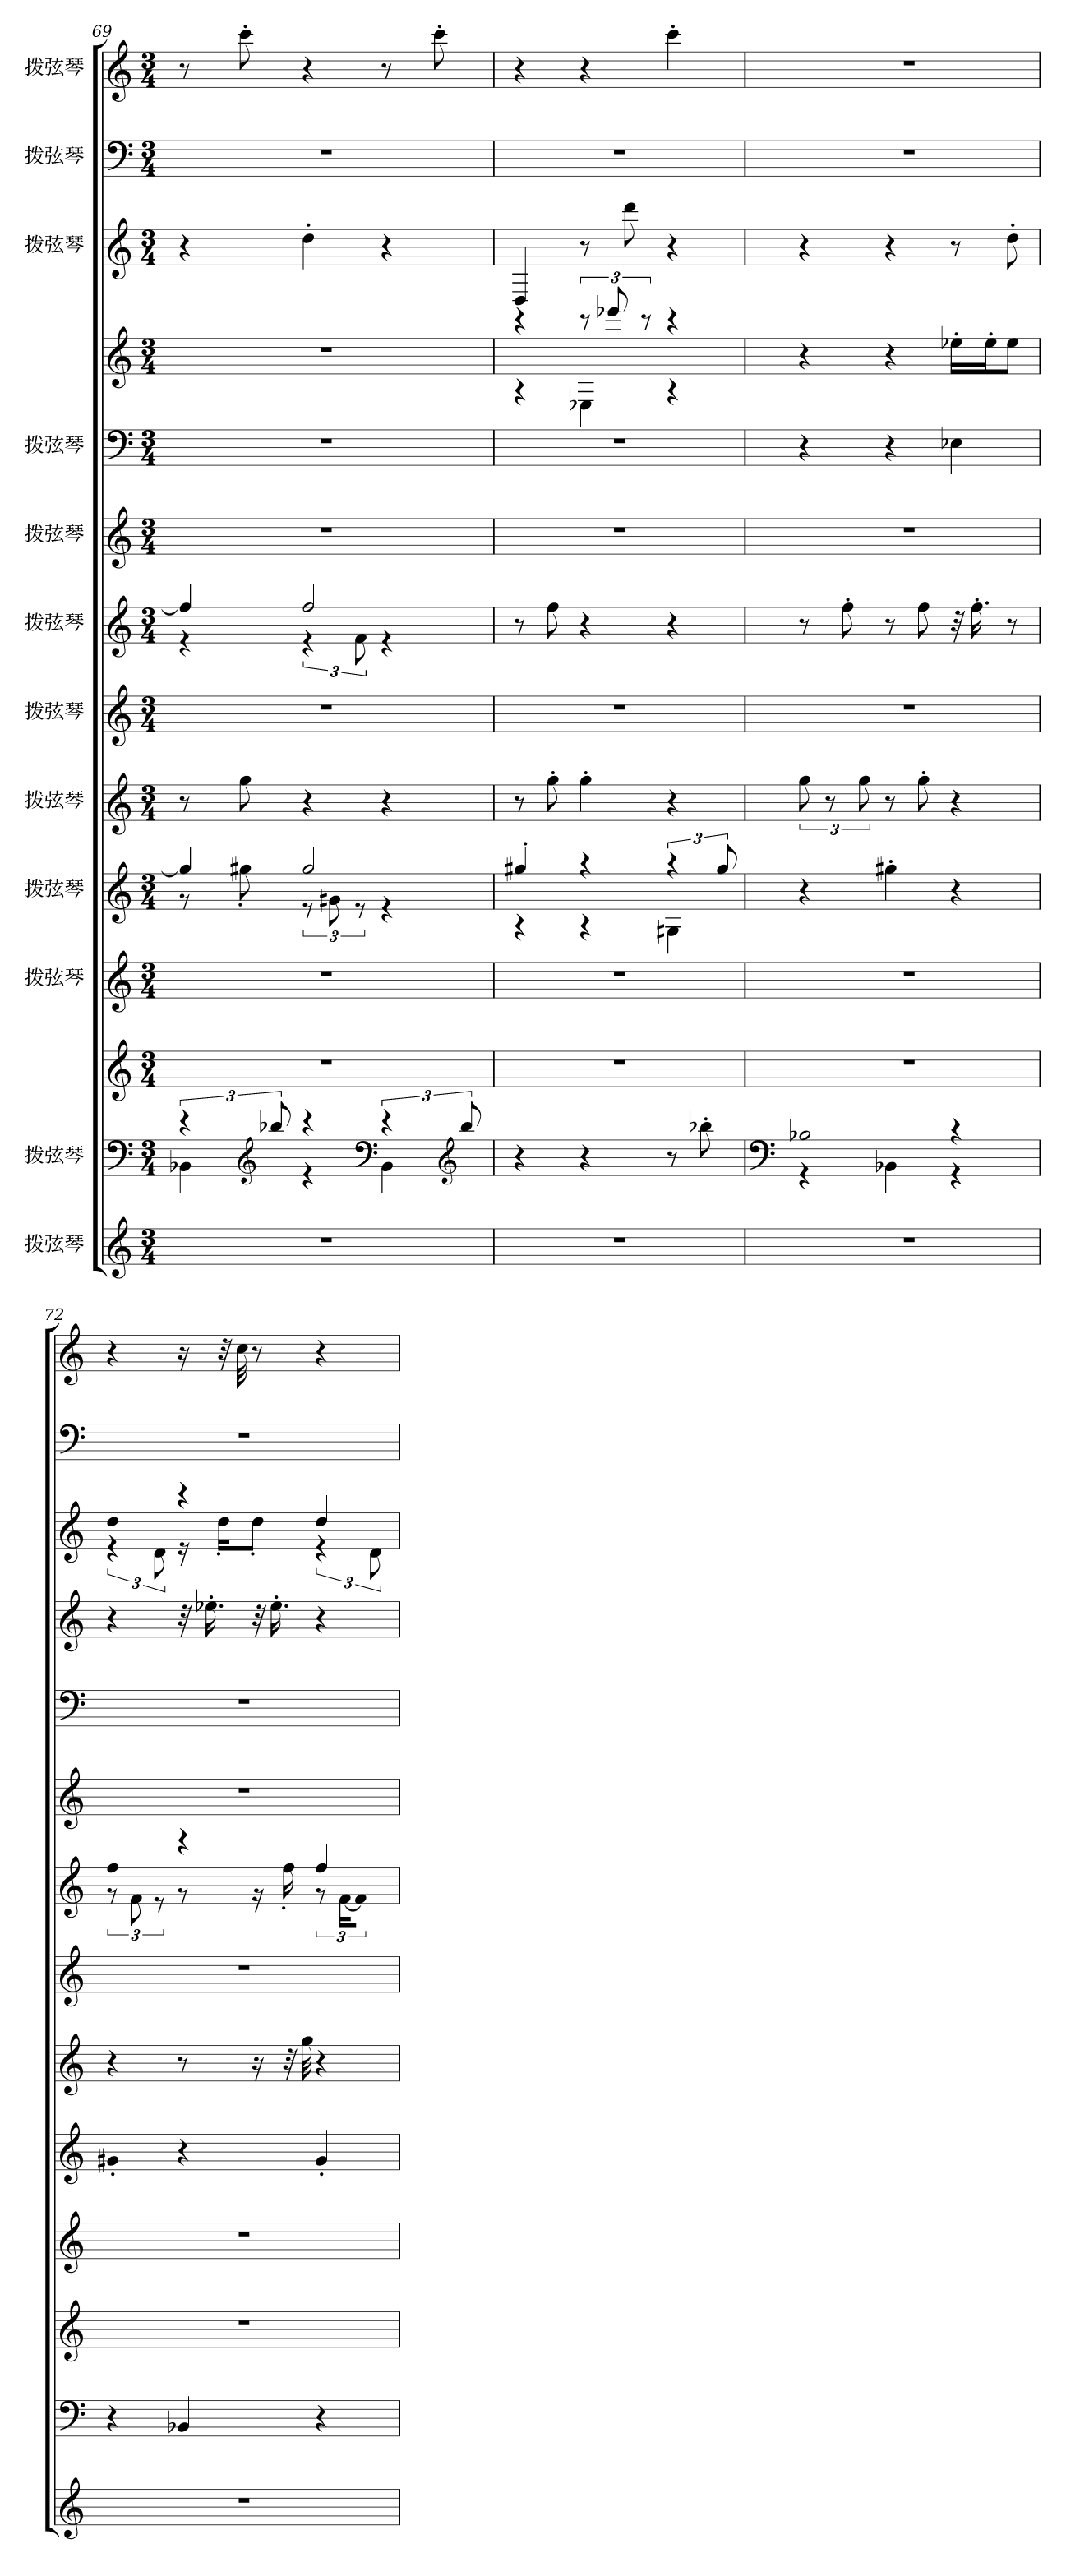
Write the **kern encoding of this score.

**kern	**kern	**kern	**kern	**kern	**kern	**kern	**kern	**kern	**kern	**kern	**kern	**kern	**kern
*part12	*part11	*part11	*part10	*part9	*part8	*part7	*part6	*part5	*part4	*part4	*part3	*part2	*part1
*staff14	*staff13	*staff12	*staff11	*staff10	*staff9	*staff8	*staff7	*staff6	*staff5	*staff4	*staff3	*staff2	*staff1
*I"拨弦琴	*I"拨弦琴	*	*I"拨弦琴	*I"拨弦琴	*I"拨弦琴	*I"拨弦琴	*I"拨弦琴	*I"拨弦琴	*I"拨弦琴	*	*I"拨弦琴	*I"拨弦琴	*I"拨弦琴
!!LO:PB:g=z
*clefG2	*clefF4	*clefG2	*clefG2	*clefG2	*clefG2	*clefG2	*clefG2	*clefG2	*clefF4	*clefG2	*clefG2	*clefF4	*clefG2
*k[]	*k[]	*k[]	*k[]	*k[]	*k[]	*k[]	*k[]	*k[]	*k[]	*k[]	*k[]	*k[]	*k[]
*M3/4	*M3/4	*M3/4	*M3/4	*M3/4	*M3/4	*M3/4	*M3/4	*M3/4	*M3/4	*M3/4	*M3/4	*M3/4	*M3/4
=69	=69	=69	=69	=69	=69	=69	=69	=69	=69	=69	=69	=69	=69
*	*^	*	*	*^	*	*	*^	*	*	*	*	*	*
2.r	6r	4BB-X\	2.r	2.r	4gg#/]	8r	8r	2.r	4ff/]	4r	2.r	2.r	2.r	4r	2.r	8r
.	.	.	.	.	.	8gg#X'\	8gg\	.	.	.	.	.	.	.	.	8ccc'\
*	*clefG2	*	*	*	*	*	*	*	*	*	*	*	*	*	*	*
.	12bb-X/	.	.	.	.	.	.	.	.	.	.	.	.	.	.	.
.	4r	4r	.	.	2gg#/	12r	4r	.	2ff/	6r	.	.	.	4dd'\	.	4r
.	.	.	.	.	.	12g#X\	.	.	.	.	.	.	.	.	.	.
.	.	.	.	.	.	12r	.	.	.	12f\	.	.	.	.	.	.
*	*clefF4	*	*	*	*	*	*	*	*	*	*	*	*	*	*	*
.	6r	4BB-\	.	.	.	4r	4r	.	.	4r	.	.	.	4r	.	8r
.	.	.	.	.	.	.	.	.	.	.	.	.	.	.	.	8ccc'\
*	*clefG2	*	*	*	*	*	*	*	*	*	*	*	*	*	*	*
.	12bb-/	.	.	.	.	.	.	.	.	.	.	.	.	.	.	.
*	*v	*v	*	*	*	*	*	*	*v	*v	*	*	*	*	*	*
=70	=70	=70	=70	=70	=70	=70	=70	=70	=70	=70	=70	=70	=70	=70
*	*	*	*	*	*	*	*	*	*	*	*^	*	*	*
2.r	4r	2.r	2.r	4gg#X'/	4r	8r	2.r	8r	2.r	2.r	4r	4r	4D/	2.r	4r
.	.	.	.	.	.	8gg'\	.	8ff\	.	.	.	.	.	.	.
.	4r	.	.	4r	4r	4gg'\	.	4r	.	.	12r	4E-X\	8r	.	4r
.	.	.	.	.	.	.	.	.	.	.	12eee-X/	.	.	.	.
.	.	.	.	.	.	.	.	.	.	.	.	.	8ddd\	.	.
.	.	.	.	.	.	.	.	.	.	.	12r	.	.	.	.
.	8r	.	.	6r	4G#X\	4r	.	4r	.	.	4r	4r	4r	.	4ccc'\
.	8bb-X'\	.	.	.	.	.	.	.	.	.	.	.	.	.	.
.	.	.	.	12gg#/	.	.	.	.	.	.	.	.	.	.	.
*	*	*	*	*v	*v	*	*	*	*	*	*v	*v	*	*	*
=71	=71	=71	=71	=71	=71	=71	=71	=71	=71	=71	=71	=71	=71
*	*clefF4	*	*	*	*	*	*	*	*	*	*	*	*
*	*^	*	*	*	*	*	*	*	*	*	*	*	*
2.r	2B-X/	4r	2.r	2.r	4r	12gg\	2.r	8r	2.r	4r	4r	4r	2.r	2.r
.	.	.	.	.	.	12r	.	.	.	.	.	.	.	.
.	.	.	.	.	.	.	.	8ff'\	.	.	.	.	.	.
.	.	.	.	.	.	12gg\	.	.	.	.	.	.	.	.
.	.	4BB-X\	.	.	4gg#X'\	8r	.	8r	.	4r	4r	4r	.	.
.	.	.	.	.	.	8gg'\	.	8ff\	.	.	.	.	.	.
.	4r	4r	.	.	4r	4r	.	32r	.	4E-X\	16ee-X'\LL	8r	.	.
.	.	.	.	.	.	.	.	16.ff'\	.	.	.	.	.	.
.	.	.	.	.	.	.	.	.	.	.	16ee-'\J	.	.	.
.	.	.	.	.	.	.	.	8r	.	.	8ee-\J	8dd'\	.	.
*	*v	*v	*	*	*	*	*	*	*	*	*	*	*	*
!!LO:PB:g=z
=72	=72	=72	=72	=72	=72	=72	=72	=72	=72	=72	=72	=72	=72
*	*	*	*	*	*	*	*^	*	*	*	*^	*	*
2.r	4r	2.r	2.r	4g#X'/	4r	2.r	4ff/	12r	2.r	2.r	4r	4dd/	6r	2.r	4r
.	.	.	.	.	.	.	.	12f\	.	.	.	.	.	.	.
.	.	.	.	.	.	.	.	12r	.	.	.	.	12d\	.	.
.	4BB-X/	.	.	4r	8r	.	4r	8r	.	.	32r	4r	16r	.	16r
.	.	.	.	.	.	.	.	.	.	.	16.ee-X'\	.	.	.	.
.	.	.	.	.	.	.	.	.	.	.	.	.	16dd'\KL	.	32r
.	.	.	.	.	.	.	.	.	.	.	.	.	.	.	32cc\
.	.	.	.	.	16r	.	.	16r	.	.	32r	.	8dd'\J	.	8r
.	.	.	.	.	.	.	.	.	.	.	16.ee-'\	.	.	.	.
.	.	.	.	.	32r	.	.	16ff'\	.	.	.	.	.	.	.
.	.	.	.	.	32gg\	.	.	.	.	.	.	.	.	.	.
.	4r	.	.	4g#'/	4r	.	4ff/	12r	.	.	4r	4dd/	6r	.	4r
.	.	.	.	.	.	.	.	[24f\KL	.	.	.	.	.	.	.
.	.	.	.	.	.	.	.	8f\J]	.	.	.	.	.	.	.
.	.	.	.	.	.	.	.	.	.	.	.	.	12d\	.	.
*	*	*	*	*	*	*	*v	*v	*	*	*	*v	*v	*	*
=	=	=	=	=	=	=	=	=	=	=	=	=	=
*-	*-	*-	*-	*-	*-	*-	*-	*-	*-	*-	*-	*-	*-
